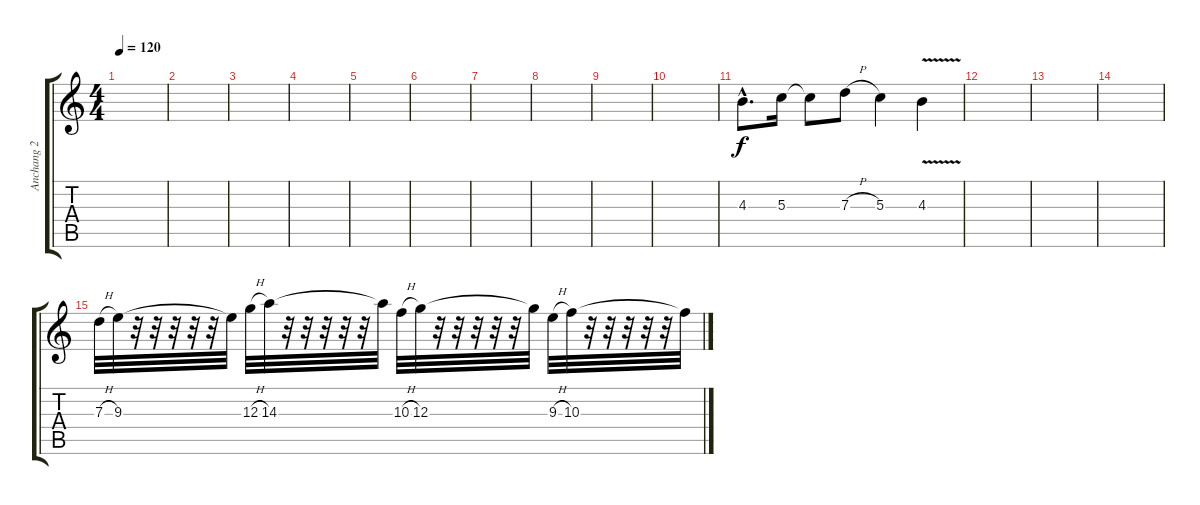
\track ("Anchang 2" "Anchang 2") {instrument overdrivenguitar}
\staff {score tabs}
\tuning (E4 B3 G3 D3 A2 E2) {hide}
\ts (4 4)
\tempo 120
\clef g2
\ks c
|
|
|
|
|
|
|
|
|
|
4.3{hac}.8{d} 5.3.16 5.3{t}.8 7.3{h}.8 5.3.4 4.3{v}.4 |
|
|
|
7.3{h}.32 9.3.32 r.32 r.32 r.32 r.32 r.32 9.3{t}.32 12.3{h}.32 14.3.32 r.32 r.32 r.32 r.32 r.32 14.3{t}.32 10.3{h}.32 12.3.32 r.32 r.32 r.32 r.32 r.32 12.3{t}.32 9.3{h}.32 10.3.32 r.32 r.32 r.32 r.32 r.32 10.3{t}.32
